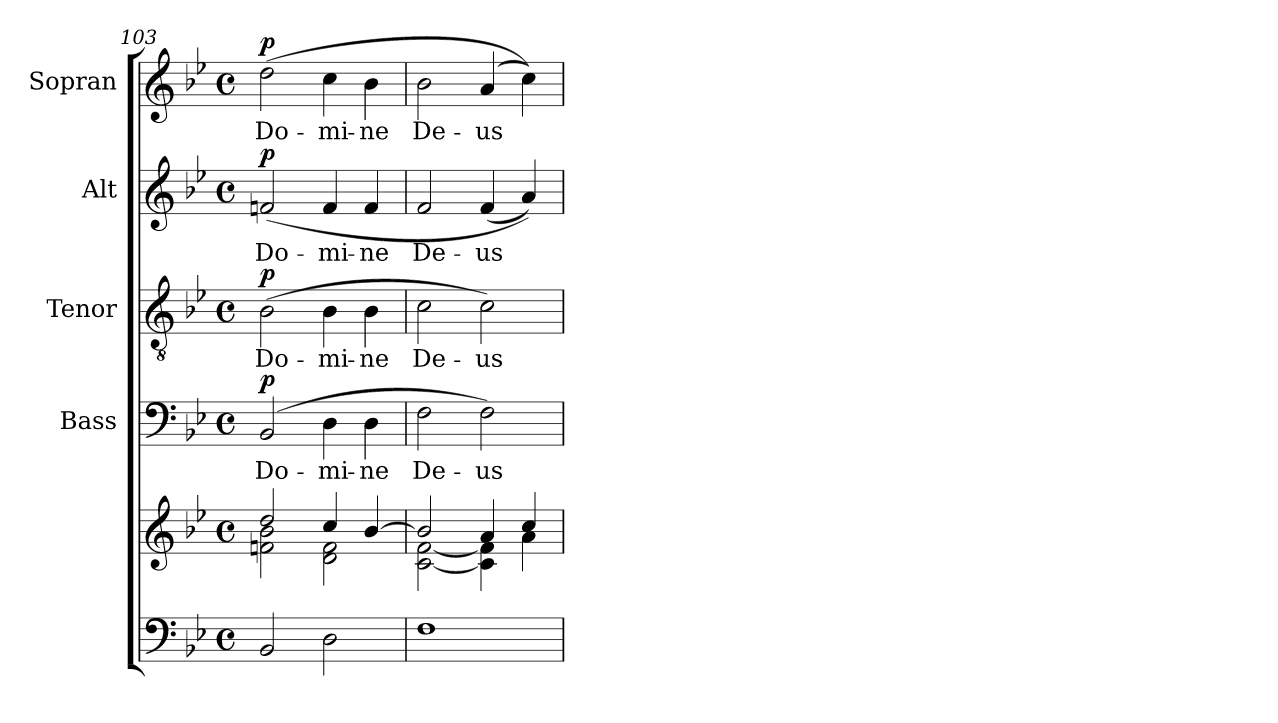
**kern	**kern	**kern	**text	**dynam	**kern	**text	**dynam	**kern	**text	**dynam	**kern	**text	**dynam
*part5	*part5	*part4	*part4	*part4	*part3	*part3	*part3	*part2	*part2	*part2	*part1	*part1	*part1
*staff6	*staff5	*staff4	*staff4	*staff4	*staff3	*staff3	*staff3	*staff2	*staff2	*staff2	*staff1	*staff1	*staff1
*	*	*I"Bass	*	*	*I"Tenor	*	*	*I"Alt	*	*	*I"Sopran	*	*
*	*	*I'B.	*	*	*I'T.	*	*	*I'A.	*	*	*I'S.	*	*
*clefF4	*clefG2	*clefF4	*	*	*clefGv2	*	*	*clefG2	*	*	*clefG2	*	*
*k[b-e-]	*k[b-e-]	*k[b-e-]	*	*	*k[b-e-]	*	*	*k[b-e-]	*	*	*k[b-e-]	*	*
*B-:	*B-:	*B-:	*	*	*B-:	*	*	*B-:	*	*	*B-:	*	*
*M4/4	*M4/4	*M4/4	*	*	*M4/4	*	*	*M4/4	*	*	*M4/4	*	*
*met(c)	*met(c)	*met(c)	*	*	*met(c)	*	*	*met(c)	*	*	*met(c)	*	*
=103	=103	=103	=103	=103	=103	=103	=103	=103	=103	=103	=103	=103	=103
*	*^	*	*	*	*	*	*	*	*	*	*	*	*
!	!	!	!	!LO:LY:b	!LO:DY:a	!	!LO:LY:b	!LO:DY:a	!	!LO:LY:b	!LO:DY:a	!	!LO:LY:b	!LO:DY:a
2BB-/	2dd/	2fn\ 2b-\	(2BB-/	Do-	p	(>2B-\	Do-	p	(<2fn/	Do-	p	(>2dd\	Do-	p
!	!	!	!	!LO:LY:b	!	!	!LO:LY:b	!	!	!LO:LY:b	!	!	!LO:LY:b	!
2D\	4cc/	2d\ 2f\	4D\	-mi-	.	4B-\	-mi-	.	4f/	-mi-	.	4cc\	-mi-	.
!	!	!	!	!LO:LY:b	!	!	!LO:LY:b	!	!	!LO:LY:b	!	!	!LO:LY:b	!
.	[>4b-/	.	4D\	-ne	.	4B-\	-ne	.	4f/	-ne	.	4b-\	-ne	.
=104	=104	=104	=104	=104	=104	=104	=104	=104	=104	=104	=104	=104	=104	=104
!	!	!	!	!LO:LY:b	!	!	!LO:LY:b	!	!	!LO:LY:b	!	!	!LO:LY:b	!
1F	2b-/]	[<2c\ [<2f\	2F\	De-	.	2c\	De-	.	2f/	De-	.	2b-\	De-	.
!	!	!	!	!LO:LY:b	!	!	!LO:LY:b	!	!	!LO:LY:b	!	!	!LO:LY:b	!
.	4a/	4c\] 4f\]	2F\)	-us	.	2c\)	-us	.	(<4f/	-us	.	(4a/	-us	.
.	4cc/	4a\	.	.	.	.	.	.	4a/))	.	.	4cc\))	.	.
*	*v	*v	*	*	*	*	*	*	*	*	*	*	*	*
=	=	=	=	=	=	=	=	=	=	=	=	=	=
*-	*-	*-	*-	*-	*-	*-	*-	*-	*-	*-	*-	*-	*-
